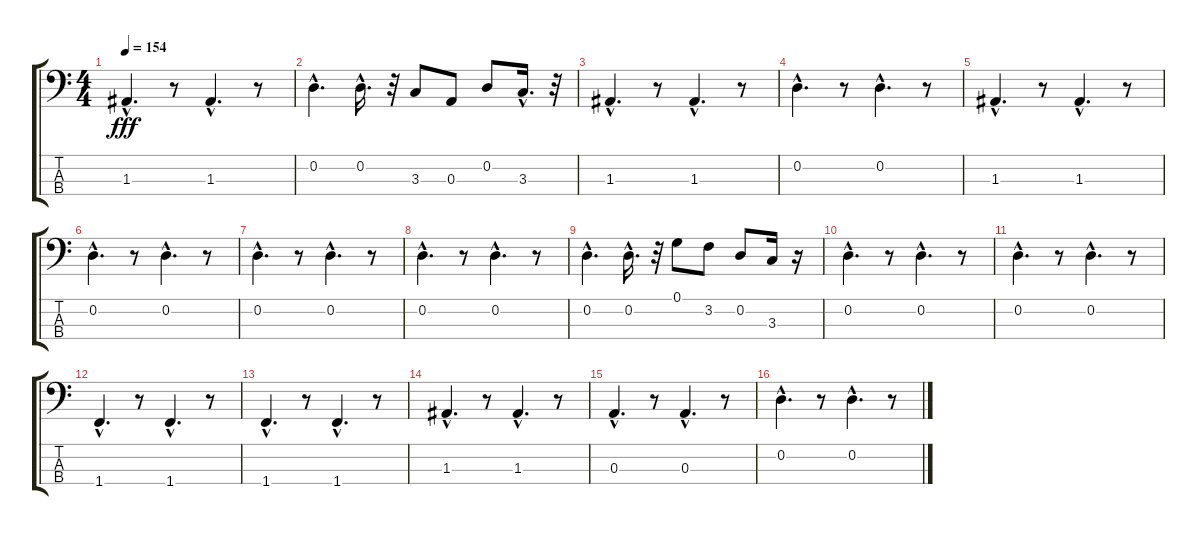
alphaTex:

\track "" {instrument electricbasspick}
\staff {score tabs}
\tuning (G2 D2 A1 E1) {hide}
\ts (4 4)
\tempo 154
\clef f4
\ks c
1.3{hac}.4{d dy fff} r.8 1.3{hac}.4{d} r.8 |
0.2{hac}.4{d} 0.2{hac}.16{d} r.32 3.3.8 0.3.8 0.2.8 3.3{hac}.16{d} r.32 |
1.3{hac}.4{d} r.8 1.3{hac}.4{d} r.8 |
0.2{hac}.4{d} r.8 0.2{hac}.4{d} r.8 |
1.3{hac}.4{d} r.8 1.3{hac}.4{d} r.8 |
0.2{hac}.4{d} r.8 0.2{hac}.4{d} r.8 |
0.2{hac}.4{d} r.8 0.2{hac}.4{d} r.8 |
0.2{hac}.4{d} r.8 0.2{hac}.4{d} r.8 |
0.2{hac}.4{d} 0.2{hac}.16{d} r.32 0.1.8 3.2.8 0.2.8 3.3.16 r.16 |
0.2{hac}.4{d} r.8 0.2{hac}.4{d} r.8 |
0.2{hac}.4{d} r.8 0.2{hac}.4{d} r.8 |
1.4{hac}.4{d} r.8 1.4{hac}.4{d} r.8 |
1.4{hac}.4{d} r.8 1.4{hac}.4{d} r.8 |
1.3{hac}.4{d} r.8 1.3{hac}.4{d} r.8 |
0.3{hac}.4{d} r.8 0.3{hac}.4{d} r.8 |
0.2{hac}.4{d} r.8 0.2{hac}.4{d} r.8
